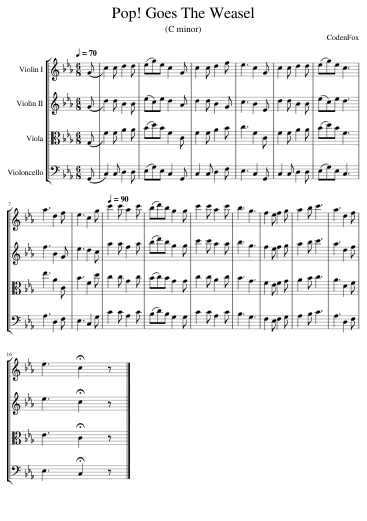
X:1
%%score [ 1 2 3 4 ]
L:1/8
Q:1/4=70
M:6/8
I:linebreak $
K:Eb
V:1 treble
V:2 treble
V:3 alto
V:4 bass
V:1
 ((G | c2)) c d2 d | (eg)e c2 G | c2 c d2 f | e3 c2 G | %5
 c2 c d2 d | (eg)e c3 |$ a3 d2 f | e3 c2 g |[Q:1/4=90] c'2 c' a2 c' | %10
 (bd')b g2 g | c'2 c' a2 c' | b3 g3 | f2 e f2 g | a2 b c'3 | %15
 a3 d2 f |$ e3 !fermata!c2 z |] %17
V:2
 ((G | d2)) d B2 B | (ec)e d2 A | d2 d B2 G | c3 B2 E | %5
 d2 d B2 B | (ec)e d3 |$ f3 B2 G | e3 d2 c | a2 a f2 a | %10
 (bd')b g2 g | c'2 c' a2 a | b3 g3 | f2 e f2 g | a2 b c'3 | %15
 a3 d2 f |$ e3 !fermata!c2 z |] %17
V:3
 ((G, | F2)) F A2 A | (Bd)B F2 C | F2 F A2 B | c3 F2 C | %5
 F2 F A2 A | (Bd)B F3 |$ e3 A2 C | B3 F2 d | c2 c G2 c | %10
 (Bc)B G2 G | c2 c A2 c | B3 G3 | F2 E F2 G | A2 B c3 | %15
 A3 D2 F |$ E3 !fermata!C2 z |] %17
V:4
 ((G,, | C,2)) C, D,2 D, | (E,G,)E, C,2 G,, | C,2 C, D,2 F, | E,3 C,2 G,, | %5
 C,2 C, D,2 D, | (E,G,)E, C,3 |$ A,3 D,2 F, | E,3 C,2 G, | C2 C A,2 C | %10
 (B,D)B, G,2 G, | C2 C A,2 C | B,3 G,3 | F,2 E, F,2 G, | A,2 B, C3 | %15
 A,3 D,2 F, |$ E,3 !fermata!C,2 z |] %17
